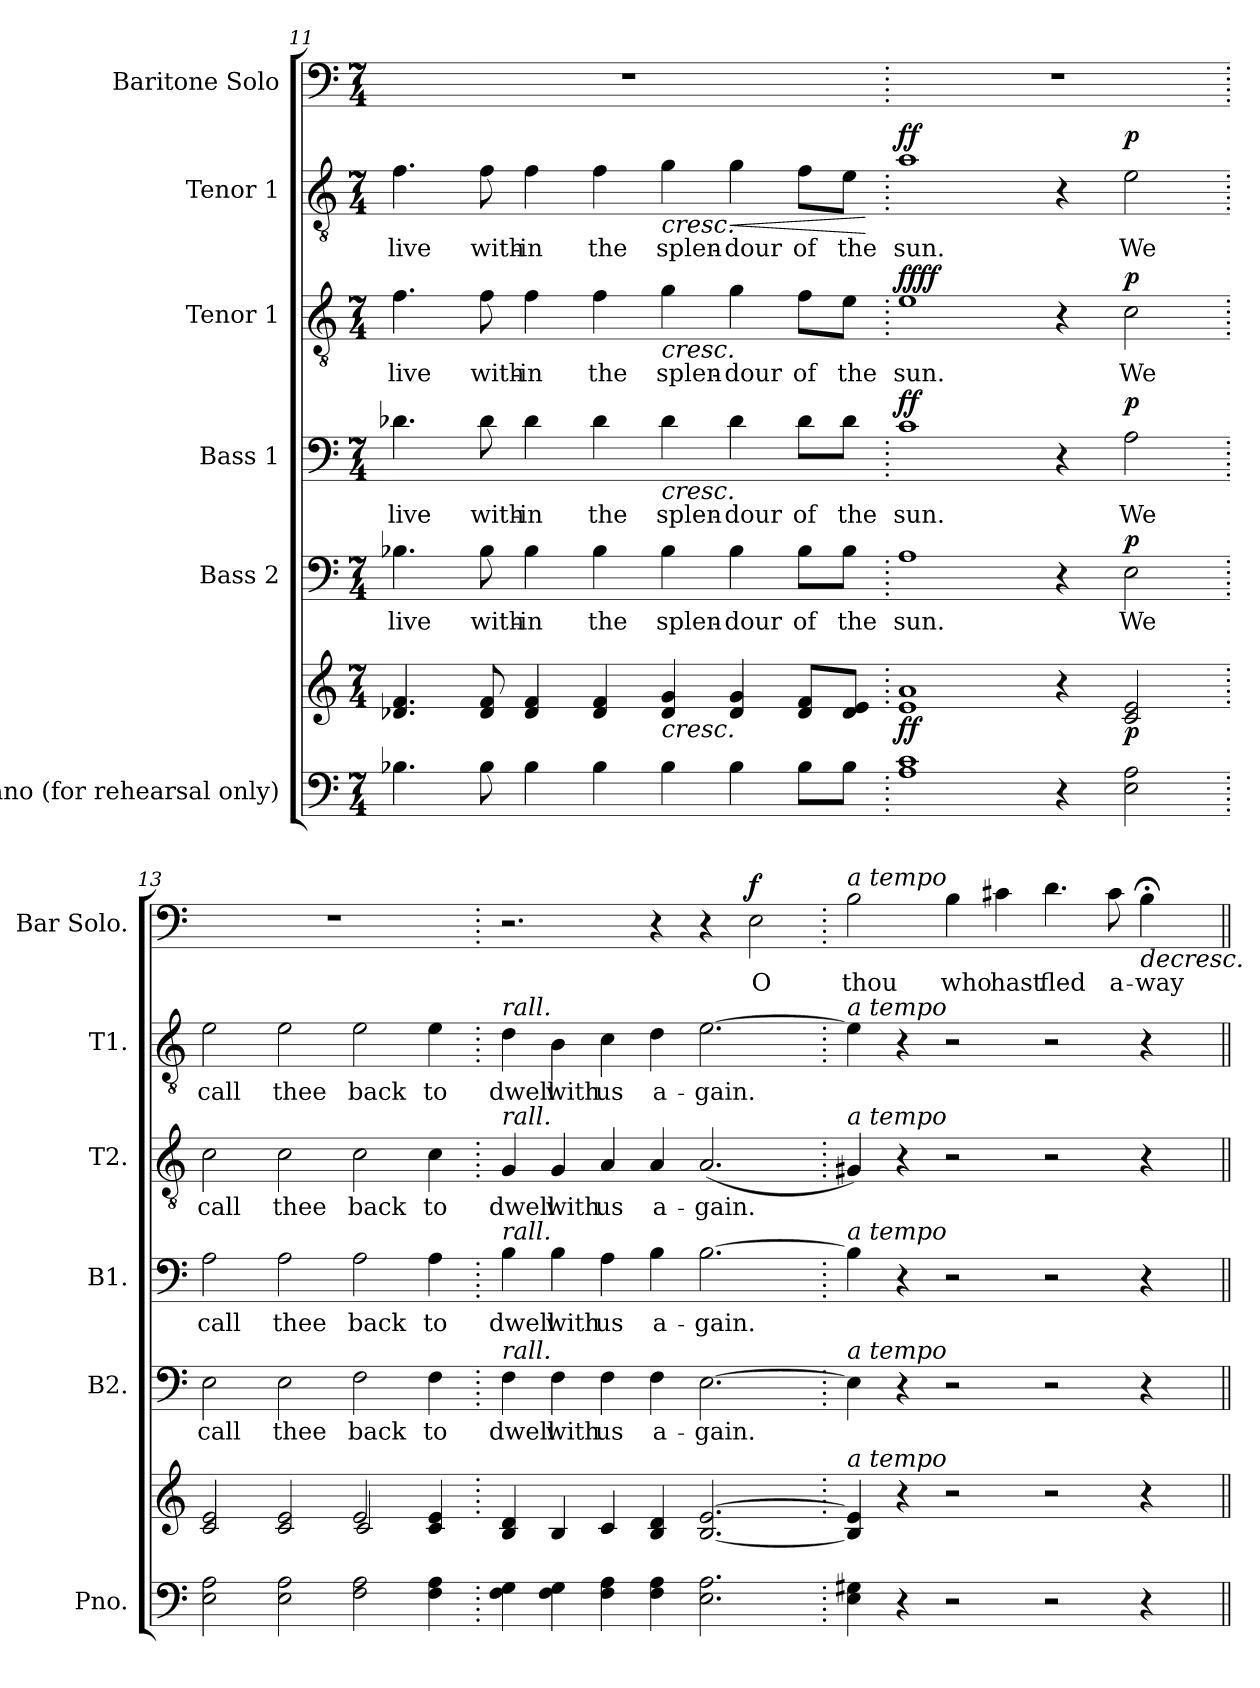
**kern	**kern	**dynam	**kern	**text	**dynam	**kern	**text	**dynam	**kern	**text	**dynam	**kern	**text	**dynam	**kern	**text	**dynam
*part6	*part6	*part6	*part5	*part5	*part5	*part4	*part4	*part4	*part3	*part3	*part3	*part2	*part2	*part2	*part1	*part1	*part1
*staff7	*staff6	*staff6/7	*staff5	*staff5	*staff5	*staff4	*staff4	*staff4	*staff3	*staff3	*staff3	*staff2	*staff2	*staff2	*staff1	*staff1	*staff1
*I"Piano (for rehearsal only)	*	*	*I"Bass 2	*	*	*I"Bass 1	*	*	*I"Tenor 1	*	*	*I"Tenor 1	*	*	*I"Baritone Solo	*	*
*I'Pno.	*	*	*I'B2.	*	*	*I'B1.	*	*	*I'T2.	*	*	*I'T1.	*	*	*I'Bar  Solo.	*	*
*clefF4	*clefG2	*	*clefF4	*	*	*clefF4	*	*	*clefGv2	*	*	*clefGv2	*	*	*clefF4	*	*
*	*	*	*	*	*	*	*	*	*ITrd7c12	*	*	*ITrd7c12	*	*	*	*	*
*k[]	*k[]	*	*k[]	*	*	*k[]	*	*	*k[]	*	*	*k[]	*	*	*k[]	*	*
*M7/4	*M7/4	*	*M7/4	*	*	*M7/4	*	*	*M7/4	*	*	*M7/4	*	*	*M7/4	*	*
=11	=11	=11	=11	=11	=11	=11	=11	=11	=11	=11	=11	=11	=11	=11	=11	=11	=11
!	!	!	!	!LO:LY:b	!	!	!LO:LY:b	!	!	!LO:LY:b	!	!	!LO:LY:b	!	!	!	!
4.B-X\	4.d-X/ 4.f/	.	4.B-X\	live	.	4.d-X\	live	.	4.F\	live	.	4.F\	live	.	1..r	.	.
!	!	!	!	!LO:LY:b	!	!	!LO:LY:b	!	!	!LO:LY:b	!	!	!LO:LY:b	!	!	!	!
8B-\	8d-/ 8f/	.	8B-\	with-	.	8d-\	with-	.	8F\	with-	.	8F\	with-	.	.	.	.
!	!	!	!	!LO:LY:b	!	!	!LO:LY:b	!	!	!LO:LY:b	!	!	!LO:LY:b	!	!	!	!
4B-\	4d-/ 4f/	.	4B-\	-in	.	4d-\	-in	.	4F\	-in	.	4F\	-in	.	.	.	.
!	!	!	!	!LO:LY:b	!	!	!LO:LY:b	!	!	!LO:LY:b	!	!	!LO:LY:b	!	!	!	!
4B-\	4d-/ 4f/	.	4B-\	the	.	4d-\	the	.	4F\	the	.	4F\	the	.	.	.	.
!	!	!LO:HP:b	!	!LO:LY:b	!	!	!LO:LY:b	!LO:HP:b	!	!LO:LY:b	!LO:HP:b	!	!LO:LY:b	!LO:HP:b	!	!	!
4B-\	4d-/ 4g/	<	4B-\	splen-	.	4d-\	splen-	<	4G\	splen-	<	4G\	splen-	<	.	.	.
!	!	!	!	!LO:LY:b	!	!	!LO:LY:b	!	!	!LO:LY:b	!	!	!LO:LY:b	!LO:HP:b	!	!	!
4B-\	4d-/ 4g/	.	4B-\	-dour	.	4d-\	-dour	.	4G\	-dour	.	4G\	-dour	<	.	.	.
!	!	!	!	!LO:LY:b	!	!	!LO:LY:b	!	!	!LO:LY:b	!	!	!LO:LY:b	!	!	!	!
8B-\L	8d-/ 8f/L	.	8B-\L	of	.	8d-\L	of	.	8F\L	of	.	8F\L	of	.	.	.	.
!	!	!	!	!LO:LY:b	!	!	!LO:LY:b	!	!	!LO:LY:b	!	!	!LO:LY:b	!	!	!	!
8B-\J	8d-/ 8e/J	.	8B-\J	the	.	8d-\J	the	.	8E\J	the	.	8E\J	the	.	.	.	.
.	.	.	.	.	.	.	.	.	.	.	.	.	.	[	.	.	]
=12.	=12.	=12.	=12.	=12.	=12.	=12.	=12.	=12.	=12.	=12.	=12.	=12.	=12.	=12.	=12.	=12.	=12.
!	!	!LO:DY:b	!	!LO:LY:b	!	!	!LO:LY:b	!LO:DY:b	!	!LO:LY:b	!LO:DY:b	!	!LO:LY:b	!	!	!	!
!	!	!	!	!	!	!	!	!	!	!	!LO:DY:n=1:b	!	!	!LO:DY:b	!	!	!
1A 1c	1e 1a	ff	1A	sun.	.	1c	sun.	ff	1E	sun.	ff ff	1A	sun.	ff	1..r	.	.
4r	4r	.	4r	.	.	4r	.	.	4r	.	.	4r	.	.	.	.	.
!	!	!LO:DY:b	!	!LO:LY:b	!LO:DY:b	!	!LO:LY:b	!LO:DY:b	!	!LO:LY:b	!LO:DY:n=2:b	!	!LO:LY:b	!LO:DY:b	!	!	!
2E\ 2A\	2c/ 2e/	p	2E\	We	p	2A\	We	p	2C\	We	p	2E\	We	p	.	.	.
=13.	=13.	=13.	=13.	=13.	=13.	=13.	=13.	=13.	=13.	=13.	=13.	=13.	=13.	=13.	=13.	=13.	=13.
*	*^	*	*	*	*	*	*	*	*	*	*	*	*	*	*	*	*
!	!	!	!	!	!LO:LY:b	!	!	!LO:LY:b	!	!	!LO:LY:b	!	!	!LO:LY:b	!	!	!	!
2E\ 2A\	2c/ 2e/	1ryy	.	2E\	call	.	2A\	call	.	2C\	call	.	2E\	call	.	1..r	.	.
!	!	!	!	!	!LO:LY:b	!	!	!LO:LY:b	!	!	!LO:LY:b	!	!	!LO:LY:b	!	!	!	!
2E\ 2A\	2c/ 2e/	.	.	2E\	thee	.	2A\	thee	.	2C\	thee	.	2E\	thee	.	.	.	.
!	!	!	!	!	!LO:LY:b	!	!	!LO:LY:b	!	!	!LO:LY:b	!	!	!LO:LY:b	!	!	!	!
2F\ 2A\	2e/	2c/	.	2F\	back	.	2A\	back	.	2C\	back	.	2E\	back	.	.	.	.
!	!	!	!	!	!LO:LY:b	!	!	!LO:LY:b	!	!	!LO:LY:b	!	!	!LO:LY:b	!	!	!	!
4F\ 4A\	4c/ 4e/	4ryy	.	4F\	to	.	4A\	to	.	4C\	to	.	4E\	to	.	.	.	.
!!LO:PB:g=z
=14.	=14.	=14.	=14.	=14.	=14.	=14.	=14.	=14.	=14.	=14.	=14.	=14.	=14.	=14.	=14.	=14.	=14.	=14.
!	!	!	!	!	!	!	!	!	!	!	!	!	!LO:TX:a:i:t=rall.	!	!	!	!	!
!	!	!	!	!	!	!	!	!	!	!LO:TX:a:i:t=rall.	!	!	!	!	!	!	!	!
!	!	!	!	!	!	!	!LO:TX:a:i:t=rall.	!	!	!	!	!	!	!	!	!	!	!
!	!	!	!	!LO:TX:a:i:t=rall.	!	!	!	!	!	!	!	!	!	!	!	!	!	!
!	!LO:TX:a:i:t=rall.	!	!	!	!	!	!	!	!	!	!	!	!	!	!	!	!	!
!	!	!	!	!	!LO:LY:b	!	!	!LO:LY:b	!	!	!LO:LY:b	!	!	!LO:LY:b	!	!	!	!
*	*v	*v	*	*	*	*	*	*	*	*	*	*	*	*	*	*	*	*
4F\ 4G\	4B/ 4d/	.	4F\	dwell	.	4B\	dwell	.	4GG/	dwell	.	4D\	dwell	.	2.r	.	.
!	!	!	!	!LO:LY:b	!	!	!LO:LY:b	!	!	!LO:LY:b	!	!	!LO:LY:b	!	!	!	!
4F\ 4G\	4B/	.	4F\	with	.	4B\	with	.	4GG/	with	.	4BB\	with	.	.	.	.
!	!	!	!	!LO:LY:b	!	!	!LO:LY:b	!	!	!LO:LY:b	!	!	!LO:LY:b	!	!	!	!
4F\ 4A\	4c/	.	4F\	us	.	4A\	us	.	4AA/	us	.	4C\	us	.	.	.	.
!	!	!	!	!LO:LY:b	!	!	!LO:LY:b	!	!	!LO:LY:b	!	!	!LO:LY:b	!	!	!	!
4F\ 4A\	4B/ 4d/	.	4F\	a-	.	4B\	a-	.	4AA/	a-	.	4D\	a-	.	4r	.	.
!	!	!	!	!LO:LY:b	!	!	!LO:LY:b	!	!	!LO:LY:b	!	!	!LO:LY:b	!	!	!	!
2.E\ 2.A\	[2.B/ [2.e/	[	[2.E\	-gain.	.	[2.B\	-gain.	[	(<2.AA/	-gain.	[	[2.E\	-gain.	[	4r	.	.
!	!	!	!	!	!	!	!	!	!	!	!	!	!	!	!	!LO:LY:b	!LO:DY:b
.	.	.	.	.	.	.	.	.	.	.	.	.	.	.	2E\	O	f
=15.	=15.	=15.	=15.	=15.	=15.	=15.	=15.	=15.	=15.	=15.	=15.	=15.	=15.	=15.	=15.	=15.	=15.
!	!	!	!	!	!	!	!	!	!	!	!	!	!	!	!LO:TX:a:i:t=a tempo	!	!
!	!	!	!	!	!	!	!	!	!	!	!	!LO:TX:a:i:t=a tempo	!	!	!	!	!
!	!	!	!	!	!	!	!	!	!LO:TX:a:i:t=a tempo	!	!	!	!	!	!	!	!
!	!	!	!	!	!	!LO:TX:a:i:t=a tempo	!	!	!	!	!	!	!	!	!	!	!
!	!	!	!LO:TX:a:i:t=a tempo	!	!	!	!	!	!	!	!	!	!	!	!	!	!
!	!LO:TX:a:i:t=a tempo	!	!	!	!	!	!	!	!	!	!	!	!	!	!	!	!
!	!	!	!	!	!	!	!	!	!	!	!	!	!	!	!	!LO:LY:b	!
4E\ 4G#X\	4B/] 4e/]	.	4E\]	.	.	4B\]	.	.	4GG#X/)	.	.	4E\]	.	.	2B\	thou	.
4r	4r	.	4r	.	.	4r	.	.	4r	.	.	4r	.	.	.	.	.
!	!	!	!	!	!	!	!	!	!	!	!	!	!	!	!	!LO:LY:b	!
2r	2r	.	2r	.	.	2r	.	.	2r	.	.	2r	.	.	4B\	who	.
!	!	!	!	!	!	!	!	!	!	!	!	!	!	!	!	!LO:LY:b	!
.	.	.	.	.	.	.	.	.	.	.	.	.	.	.	4c#X\	hast	.
!	!	!	!	!	!	!	!	!	!	!	!	!	!	!	!	!LO:LY:b	!
2r	2r	.	2r	.	.	2r	.	.	2r	.	.	2r	.	.	4.d\	fled	.
!	!	!	!	!	!	!	!	!	!	!	!	!	!	!	!	!LO:LY:b	!
.	.	.	.	.	.	.	.	.	.	.	.	.	.	.	8c#\	a-	.
!	!	!	!	!	!	!	!	!	!	!	!	!	!	!	!	!LO:LY:b	!LO:HP:b
4r	4r	.	4r	.	.	4r	.	.	4r	.	.	4r	.	.	4B;<\	-way	>
=||	=||	=||	=||	=||	=||	=||	=||	=||	=||	=||	=||	=||	=||	=||	=||	=||	=||
*-	*-	*-	*-	*-	*-	*-	*-	*-	*-	*-	*-	*-	*-	*-	*-	*-	*-
